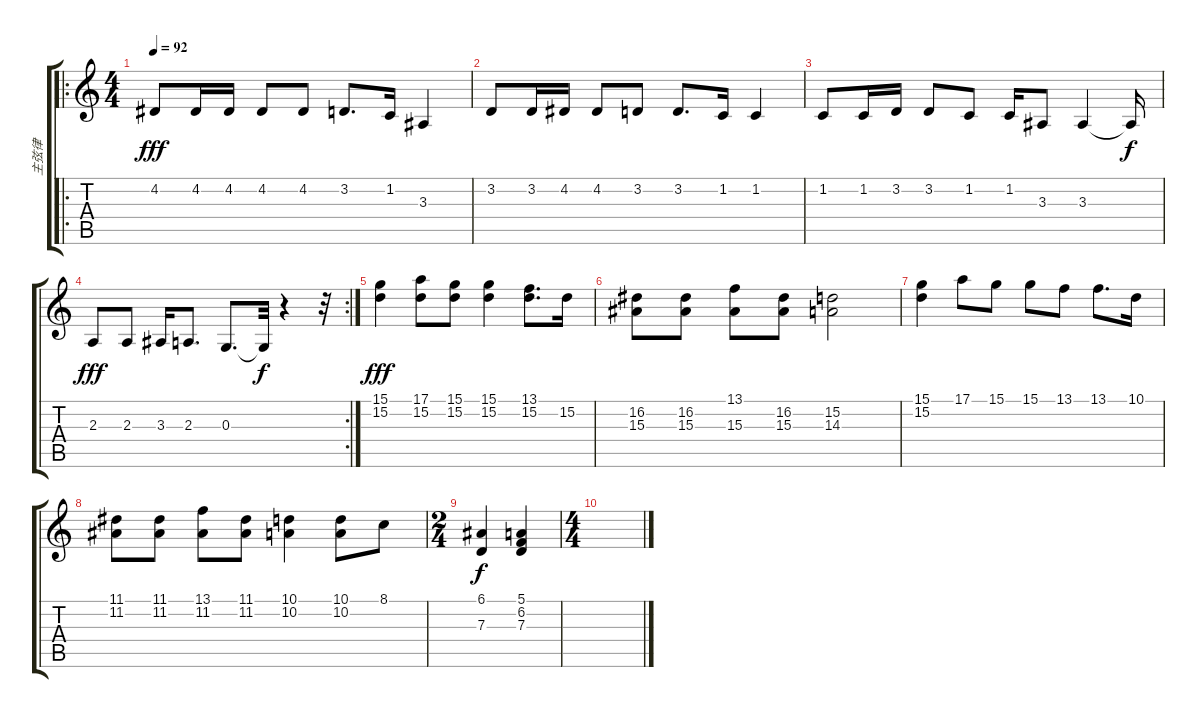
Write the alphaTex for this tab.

\track ("主弦律" "主弦律") {instrument harmonica}
\staff {score tabs}
\tuning (E4 B3 G3 D3 A2 E2) {hide}
\ro
\ts (4 4)
\tempo 92
\clef g2
\ks c
4.2.8{dy fff} 4.2.16 4.2.16 4.2.8 4.2.8 3.2.8{d} 1.2.16 3.3.4 |
3.2.8 3.2.16 4.2.16 4.2.8 3.2.8 3.2.8{d} 1.2.16 1.2.4 |
1.2.8 1.2.16 3.2.16 3.2.8 1.2.8 1.2.16 3.3.8 3.3.4 3.3{t}.16{dy f} |
\rc 2
2.3.8{dy fff} 2.3.8 3.3.16 2.3.8{d} 0.3.8{d} 0.3{t}.32{dy f} r.4 r.32 |
(15.1 15.2).4{dy fff} (17.1 15.2).8 (15.1 15.2).8 (15.1 15.2).4 (13.1 15.2).8{d} 15.2.16 |
(16.2 15.3).8 (16.2 15.3).8 (13.1 15.3).8 (16.2 15.3).8 (15.2 14.3).2 |
(15.1 15.2).4 17.1.8 15.1.8 15.1.8 13.1.8 13.1.8{d} 10.1.16 |
(11.1 11.2).8 (11.1 11.2).8 (13.1 11.2).8 (11.1 11.2).8 (10.1 10.2).4 (10.1 10.2).8 8.1.8 |
\ts (2 4)
(6.1 7.3).4{dy f} (5.1 6.2 7.3).4 |
\ts (4 4)
